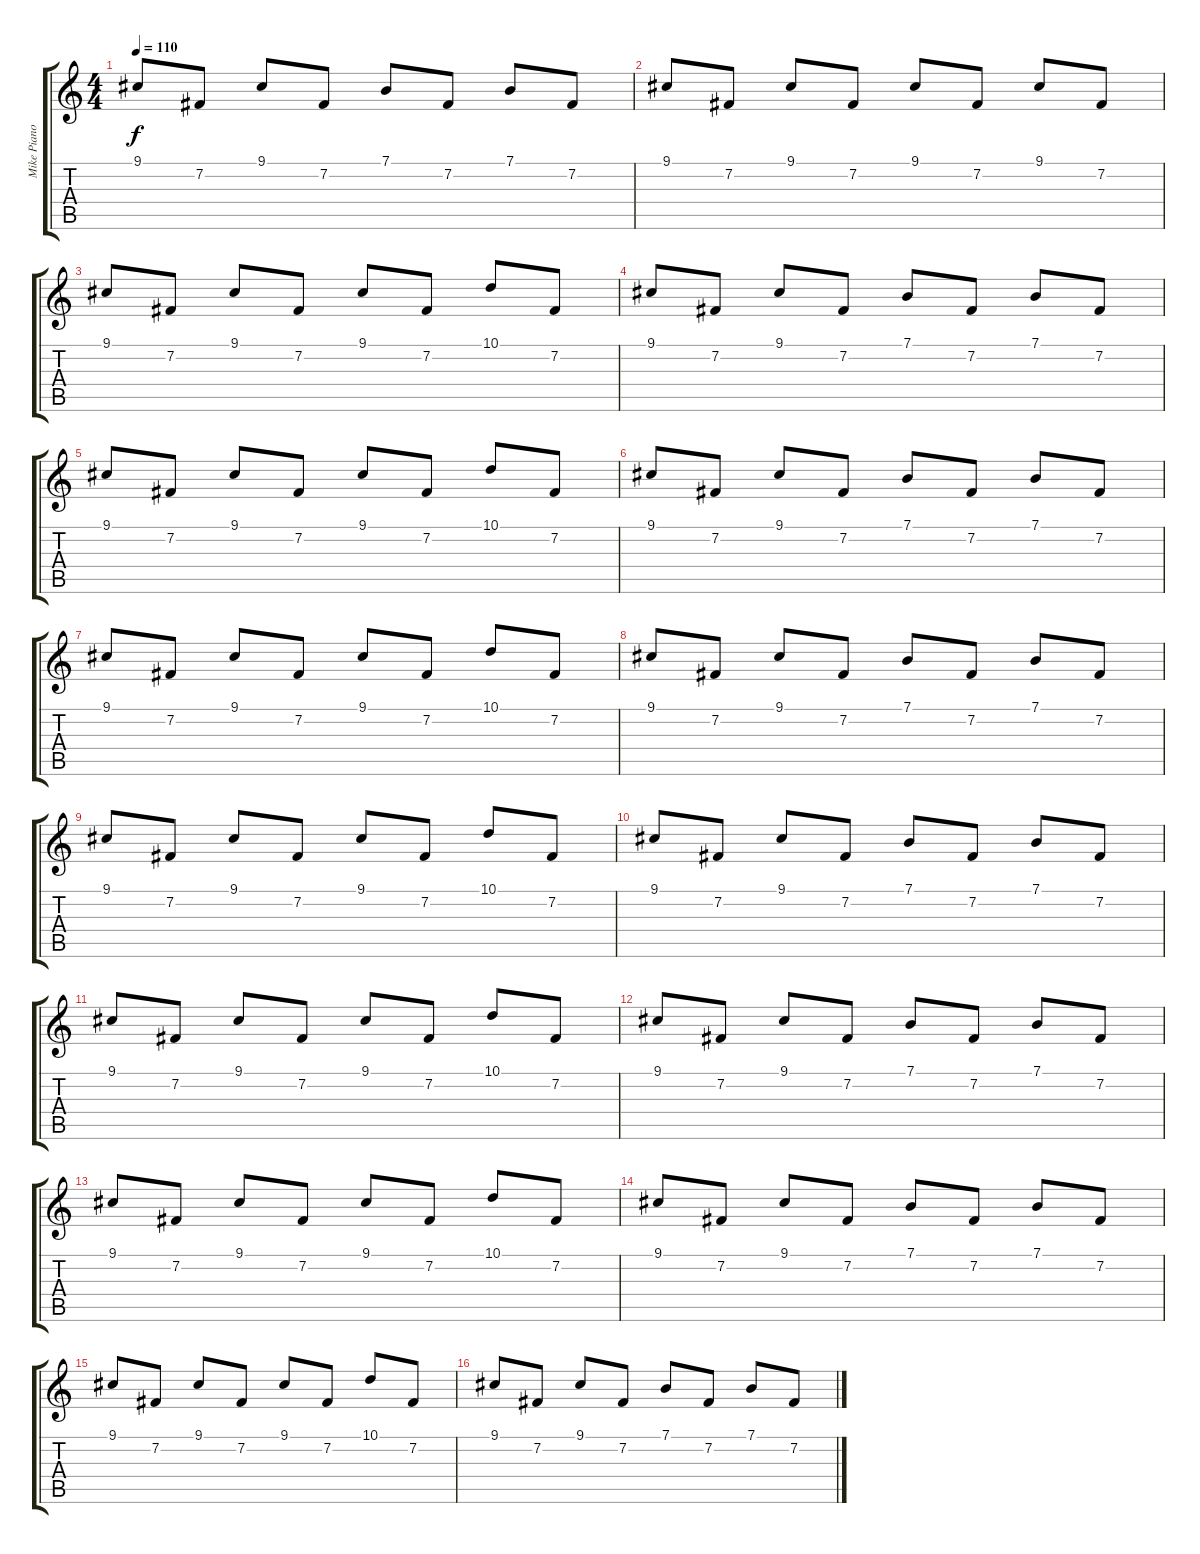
\track ("Mike Piano" "Mike Piano") {instrument acousticgrandpiano}
\staff {score tabs}
\tuning (E4 B3 G3 D3 A2 E2) {hide}
\ts (4 4)
\tempo 110
\clef g2
\ks c
9.1.8{dy f} 7.2.8 9.1.8 7.2.8 7.1.8 7.2.8 7.1.8 7.2.8 |
9.1.8 7.2.8 9.1.8 7.2.8 9.1.8 7.2.8 9.1.8 7.2.8 |
9.1.8 7.2.8 9.1.8 7.2.8 9.1.8 7.2.8 10.1.8 7.2.8 |
9.1.8 7.2.8 9.1.8 7.2.8 7.1.8 7.2.8 7.1.8 7.2.8 |
9.1.8 7.2.8 9.1.8 7.2.8 9.1.8 7.2.8 10.1.8 7.2.8 |
9.1.8 7.2.8 9.1.8 7.2.8 7.1.8 7.2.8 7.1.8 7.2.8 |
9.1.8 7.2.8 9.1.8 7.2.8 9.1.8 7.2.8 10.1.8 7.2.8 |
9.1.8 7.2.8 9.1.8 7.2.8 7.1.8 7.2.8 7.1.8 7.2.8 |
9.1.8 7.2.8 9.1.8 7.2.8 9.1.8 7.2.8 10.1.8 7.2.8 |
9.1.8 7.2.8 9.1.8 7.2.8 7.1.8 7.2.8 7.1.8 7.2.8 |
9.1.8 7.2.8 9.1.8 7.2.8 9.1.8 7.2.8 10.1.8 7.2.8 |
9.1.8 7.2.8 9.1.8 7.2.8 7.1.8 7.2.8 7.1.8 7.2.8 |
9.1.8 7.2.8 9.1.8 7.2.8 9.1.8 7.2.8 10.1.8 7.2.8 |
9.1.8 7.2.8 9.1.8 7.2.8 7.1.8 7.2.8 7.1.8 7.2.8 |
9.1.8 7.2.8 9.1.8 7.2.8 9.1.8 7.2.8 10.1.8 7.2.8 |
9.1.8 7.2.8 9.1.8 7.2.8 7.1.8 7.2.8 7.1.8 7.2.8
